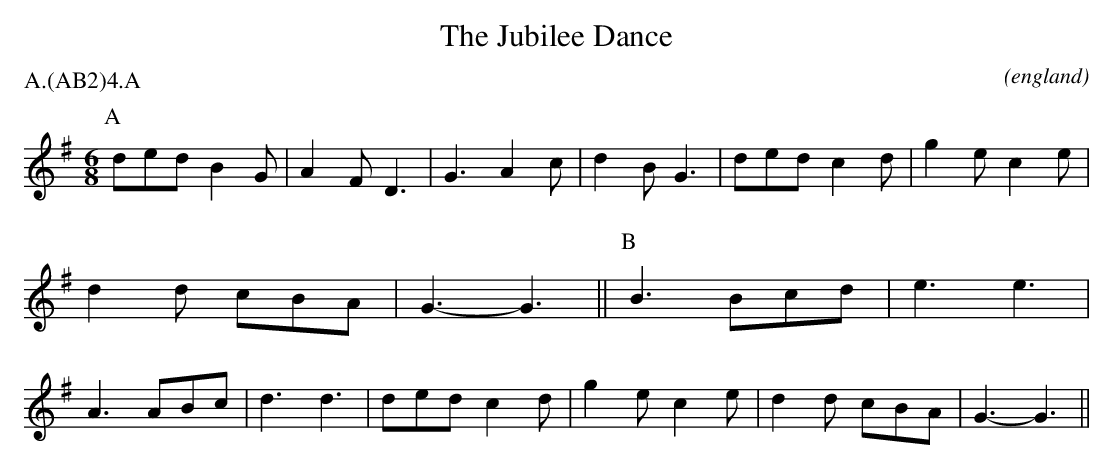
X:1
T:The Jubilee Dance
O:england
M:6/8
C:
P:A.(AB2)4.A
K:G
P:A
ded B2 G | A2 F D3   | G3   A2 c | d2 B G3 |\
ded c2 d | g2 e c2 e | d2 d cBA  | G3-  G3 ||\
P:B
B3  Bcd  | e3   e3   | A3   ABc  | d3   d3 |\
ded c2 d | g2 e c2 e | d2 d cBA  | G3-  G3 ||
